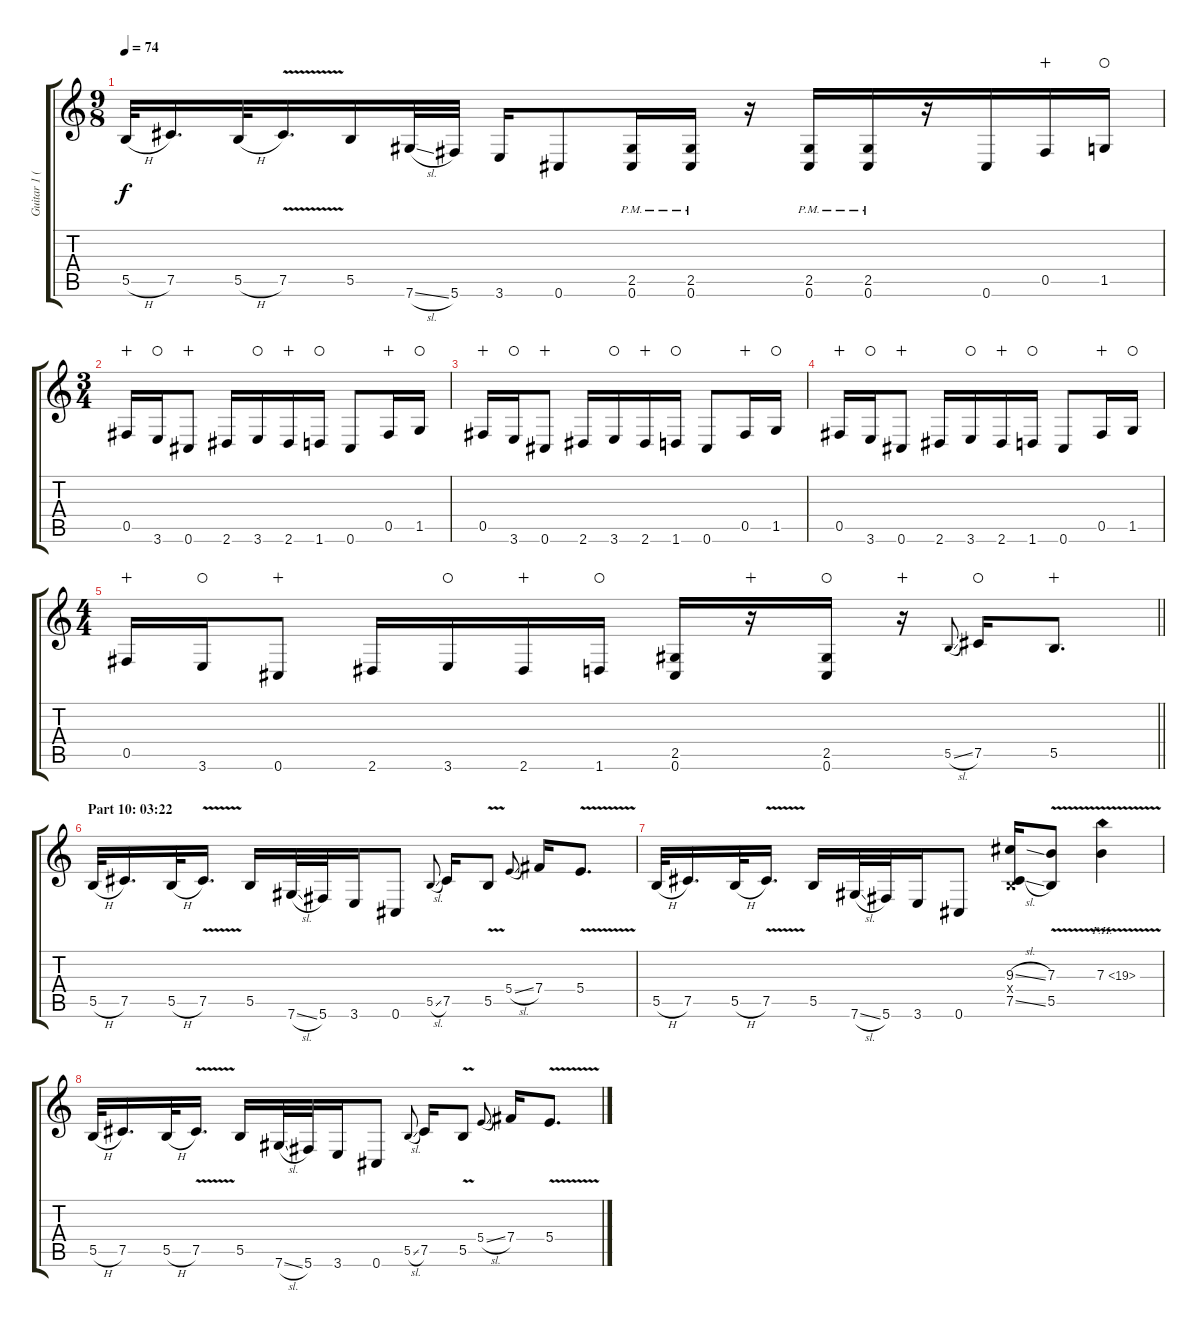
\track ("Guitar 1 (Distortion)" "Guitar 1 (") {instrument distortionguitar}
\staff {score tabs}
\tuning (Db4 Ab3 E3 B2 Gb2 Db2) {hide}
\ts (9 8)
\tempo 74
\clef g2
\ks c
5.5{h}.32{dy f} 7.5.16{d} 5.5{h}.32 7.5{v}.16{d} 5.5.16 7.6{sl}.32 5.6.32 3.6.16 0.6.8 (2.5{pm} 0.6{pm}).16 (2.5{pm} 0.6{pm}).16 r.16 (2.5{pm} 0.6{pm}).16 (2.5{pm} 0.6{pm}).16 r.16 0.6.16 0.5.16{wahc} 1.5.16{waho} |
\ts (3 4)
0.5.16{wahc} 3.6.16{waho} 0.6.8{wahc} 2.6.16 3.6.16{waho} 2.6.16{wahc} 1.6.16{waho} 0.6.8 0.5.16{wahc} 1.5.16{waho} |
0.5.16{wahc} 3.6.16{waho} 0.6.8{wahc} 2.6.16 3.6.16{waho} 2.6.16{wahc} 1.6.16{waho} 0.6.8 0.5.16{wahc} 1.5.16{waho} |
0.5.16{wahc} 3.6.16{waho} 0.6.8{wahc} 2.6.16 3.6.16{waho} 2.6.16{wahc} 1.6.16{waho} 0.6.8 0.5.16{wahc} 1.5.16{waho} |
\ts (4 4)
\barLineRight lightlight
0.5.16{wahc} 3.6.16{waho} 0.6.8{wahc} 2.6.16 3.6.16{waho} 2.6.16{wahc} 1.6.16{waho} (2.5 0.6).16 r.16{wahc} (2.5 0.6).16{waho} r.16{wahc} 5.5{sl}.8{gr onbeat} 7.5.16{waho} 5.5.8{d wahc} |
\section ("" "Part 10: 03:22")
5.5{h}.32 7.5.16{d} 5.5{h}.32 7.5{v}.16{d} 5.5.16 7.6{sl}.32 5.6.32 3.6.16 0.6.8 5.5{sl}.8{gr onbeat} 7.5.16 5.5{v}.8 5.4{sl}.8{gr onbeat} 7.4.16 5.4{v}.8{d} |
5.5{h}.32 7.5.16{d} 5.5{h}.32 7.5{v}.16{d} 5.5.16 7.6{sl}.32 5.6.32 3.6.16 0.6.8 (9.3{sl} 0.4{x} 7.5{sl}).16 (7.3 5.5{v}).8 7.3{ph 12 v}.4 |
5.5{h}.32 7.5.16{d} 5.5{h}.32 7.5{v}.16{d} 5.5.16 7.6{sl}.32 5.6.32 3.6.16 0.6.8 5.5{sl}.8{gr onbeat} 7.5.16 5.5{v}.8 5.4{sl}.8{gr onbeat} 7.4.16 5.4{v}.8{d}
